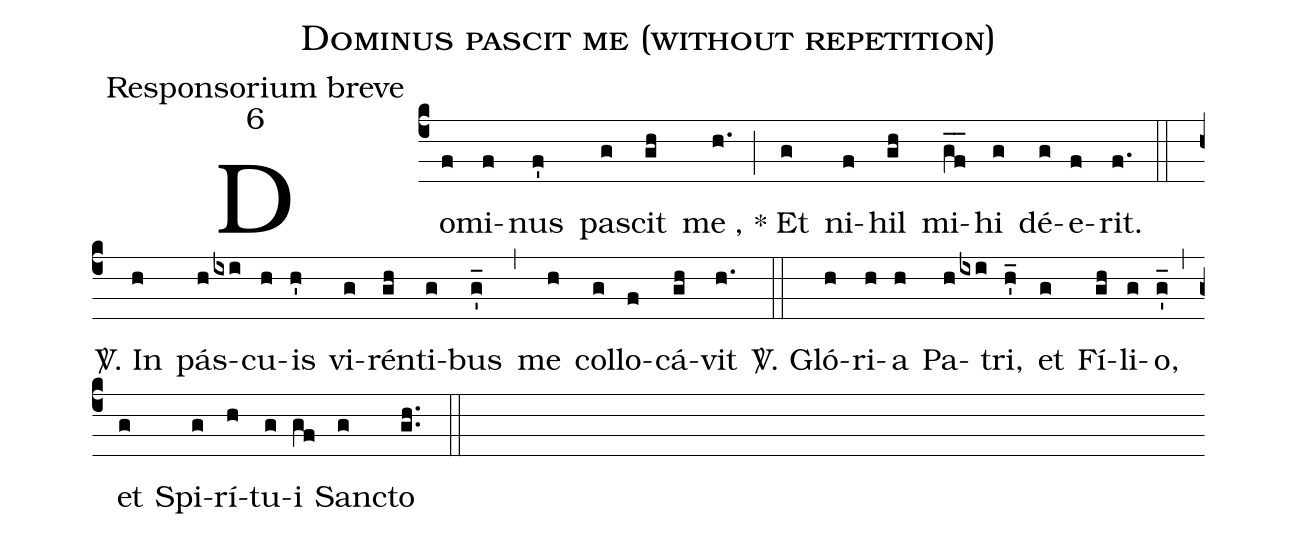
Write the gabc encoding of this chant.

name:Dominus pascit me (without repetition);
office-part:Responsorium breve;
mode:6;
%%
(c4) Do(f)mi-(f)nus(f') pas(g)cit(gh) me(h.), *(;) Et(g) ni-(f)hil(gh) mi-(g_f_)hi(g) dé-(g)e-(f)rit.(f.) (::) <sp>V/</sp>.  In(h) pás(hixi)cu-(h)is(h') vi-(g)rén(gh)ti(g)-bus(g'_) (,) me(h) col(g)lo-(f)cá-(gh)vit(h.) (::)  <sp>V/</sp>. Gló-(h)ri-(h)a(h) Pa(hixi)tri,(h'_) et(g) Fí(gh)li(g)o,(g'_) (,) et(g) Spi-(g)rí-(h)tu-(g)i(gf) San(g)cto(g.h.) ()(::)
